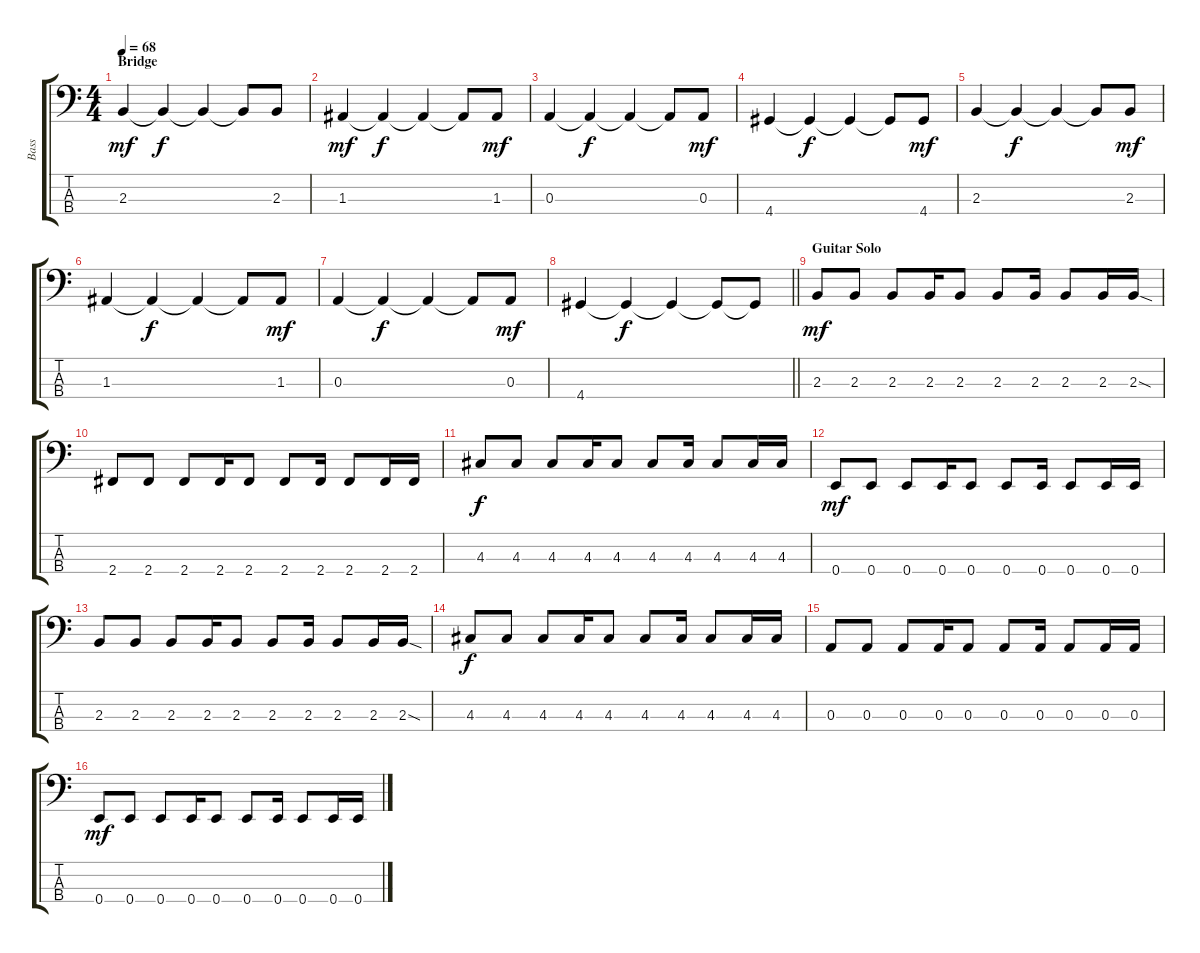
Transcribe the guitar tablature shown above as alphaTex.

\track ("Bass" "Bass") {instrument electricbassfinger}
\staff {score tabs}
\tuning (G2 D2 A1 E1) {hide}
\ts (4 4)
\section ("" "Bridge")
\tempo 68
\clef f4
\ks c
2.3.4{dy mf} 2.3{t}.4{dy f} 2.3{t}.4 2.3{t}.8 2.3.8 |
1.3.4{dy mf} 1.3{t}.4{dy f} 1.3{t}.4 1.3{t}.8 1.3.8{dy mf} |
0.3.4 0.3{t}.4{dy f} 0.3{t}.4 0.3{t}.8 0.3.8{dy mf} |
4.4.4 4.4{t}.4{dy f} 4.4{t}.4 4.4{t}.8 4.4.8{dy mf} |
2.3.4 2.3{t}.4{dy f} 2.3{t}.4 2.3{t}.8 2.3.8{dy mf} |
1.3.4 1.3{t}.4{dy f} 1.3{t}.4 1.3{t}.8 1.3.8{dy mf} |
0.3.4 0.3{t}.4{dy f} 0.3{t}.4 0.3{t}.8 0.3.8{dy mf} |
\barLineRight lightlight
4.4.4 4.4{t}.4{dy f} 4.4{t}.4 4.4{t}.8 4.4{t}.8 |
\section ("" "Guitar Solo")
2.3.8{dy mf} 2.3.8 2.3.8 2.3.16 2.3.8 2.3.8 2.3.16 2.3.8 2.3.16 2.3{sod}.16 |
2.4.8 2.4.8 2.4.8 2.4.16 2.4.8 2.4.8 2.4.16 2.4.8 2.4.16 2.4.16 |
4.3.8{dy f} 4.3.8 4.3.8 4.3.16 4.3.8 4.3.8 4.3.16 4.3.8 4.3.16 4.3.16 |
0.4.8{dy mf} 0.4.8 0.4.8 0.4.16 0.4.8 0.4.8 0.4.16 0.4.8 0.4.16 0.4.16 |
2.3.8 2.3.8 2.3.8 2.3.16 2.3.8 2.3.8 2.3.16 2.3.8 2.3.16 2.3{sod}.16 |
4.3.8{dy f} 4.3.8 4.3.8 4.3.16 4.3.8 4.3.8 4.3.16 4.3.8 4.3.16 4.3.16 |
0.3.8 0.3.8 0.3.8 0.3.16 0.3.8 0.3.8 0.3.16 0.3.8 0.3.16 0.3.16 |
0.4.8{dy mf} 0.4.8 0.4.8 0.4.16 0.4.8 0.4.8 0.4.16 0.4.8 0.4.16 0.4.16
